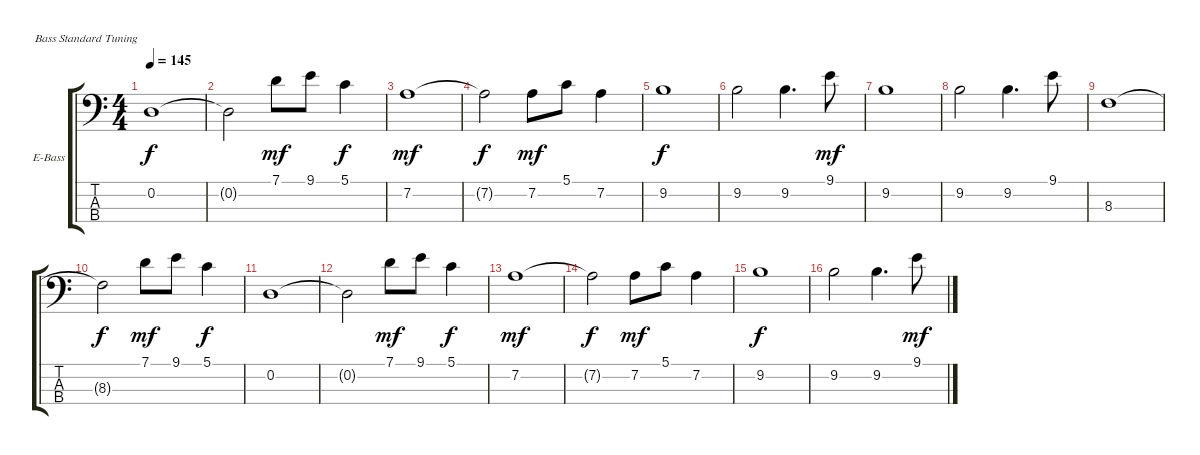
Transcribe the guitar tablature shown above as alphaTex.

\bracketExtendMode groupsimilarinstruments
\firstSystemTrackNameOrientation horizontal
\otherSystemsTrackNameOrientation horizontal
\track ("Electric Bass" "E-Bass") {instrument electricbassfinger}
\staff {score tabs}
\tuning (G2 D2 A1 E1)
\ts (4 4)
\tempo 145
\clef f4
\ks c
0.2.1{dy f} |
0.2{t}.2 7.1.8{dy mf} 9.1.8 5.1.4{dy f} |
7.2.1{dy mf} |
7.2{t}.2{dy f} 7.2.8{dy mf} 5.1.8 7.2.4 |
9.2.1{dy f} |
9.2.2 9.2.4{d} 9.1.8{dy mf} |
9.2.1 |
9.2.2 9.2.4{d} 9.1.8 |
8.3.1 |
8.3{t}.2{dy f} 7.1.8{dy mf} 9.1.8 5.1.4{dy f} |
0.2.1 |
0.2{t}.2 7.1.8{dy mf} 9.1.8 5.1.4{dy f} |
7.2.1{dy mf} |
7.2{t}.2{dy f} 7.2.8{dy mf} 5.1.8 7.2.4 |
9.2.1{dy f} |
9.2.2 9.2.4{d} 9.1.8{dy mf}
